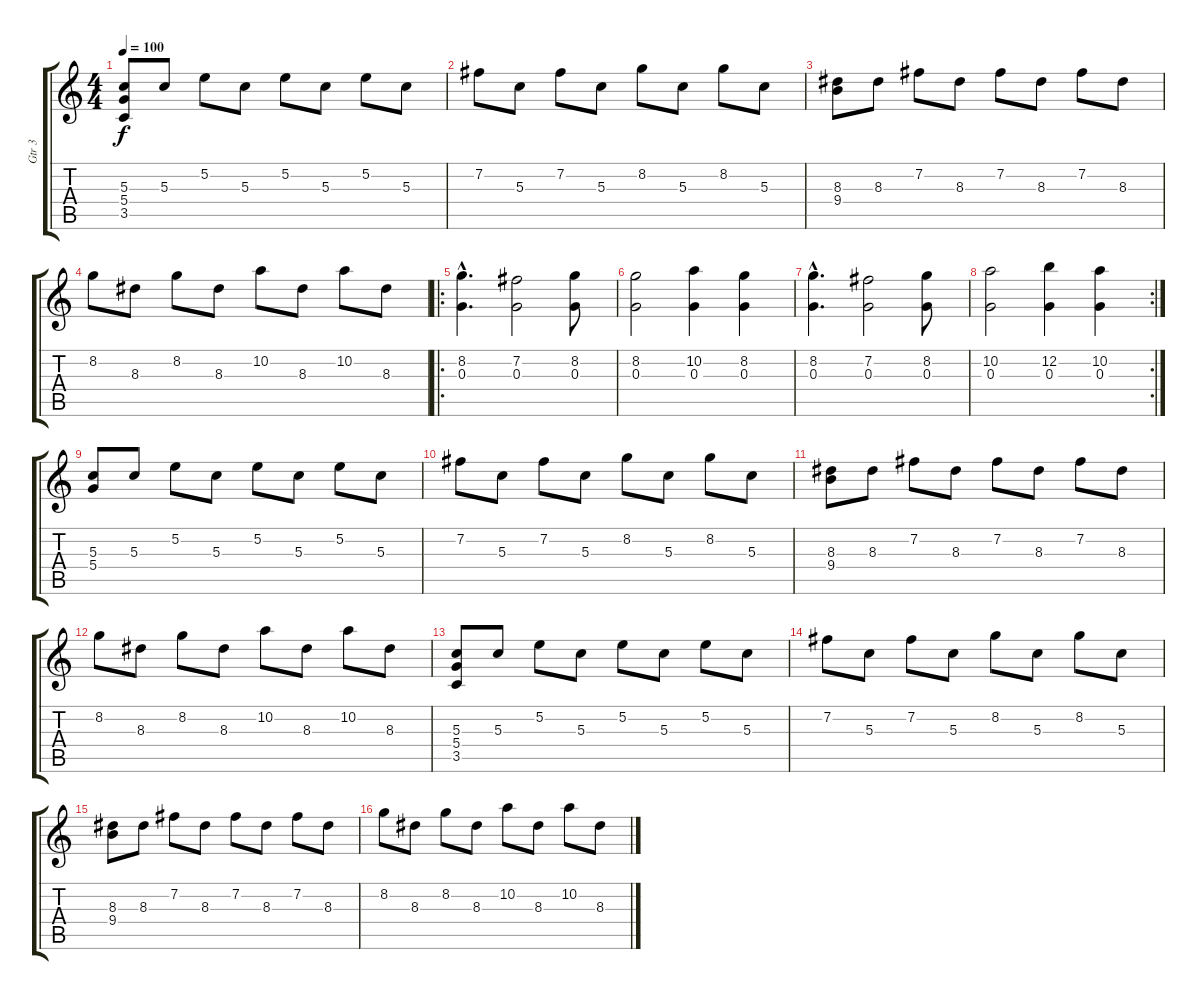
\track ("Gtr 3" "Gtr 3") {instrument overdrivenguitar}
\staff {score tabs}
\tuning (E4 B3 G3 D3 A2 D2) {hide}
\ts (4 4)
\tempo 100
\clef g2
\ks c
(5.3 5.4 3.5).8{dy f} 5.3.8 5.2.8 5.3.8 5.2.8 5.3.8 5.2.8 5.3.8 |
7.2.8 5.3.8 7.2.8 5.3.8 8.2.8 5.3.8 8.2.8 5.3.8 |
(8.3 9.4).8 8.3.8 7.2.8 8.3.8 7.2.8 8.3.8 7.2.8 8.3.8 |
8.2.8 8.3.8 8.2.8 8.3.8 10.2.8 8.3.8 10.2.8 8.3.8 |
\ro
(8.2{hac} 0.3{hac}).4{d} (7.2 0.3).2 (8.2 0.3).8 |
(8.2 0.3).2 (10.2 0.3).4 (8.2 0.3).4 |
(8.2{hac} 0.3{hac}).4{d} (7.2 0.3).2 (8.2 0.3).8 |
\rc 2
(10.2 0.3).2 (12.2 0.3).4 (10.2 0.3).4 |
(5.3 5.4).8 5.3.8 5.2.8 5.3.8 5.2.8 5.3.8 5.2.8 5.3.8 |
7.2.8 5.3.8 7.2.8 5.3.8 8.2.8 5.3.8 8.2.8 5.3.8 |
(8.3 9.4).8 8.3.8 7.2.8 8.3.8 7.2.8 8.3.8 7.2.8 8.3.8 |
8.2.8 8.3.8 8.2.8 8.3.8 10.2.8 8.3.8 10.2.8 8.3.8 |
(5.3 5.4 3.5).8 5.3.8 5.2.8 5.3.8 5.2.8 5.3.8 5.2.8 5.3.8 |
7.2.8 5.3.8 7.2.8 5.3.8 8.2.8 5.3.8 8.2.8 5.3.8 |
(8.3 9.4).8 8.3.8 7.2.8 8.3.8 7.2.8 8.3.8 7.2.8 8.3.8 |
8.2.8 8.3.8 8.2.8 8.3.8 10.2.8 8.3.8 10.2.8 8.3.8
